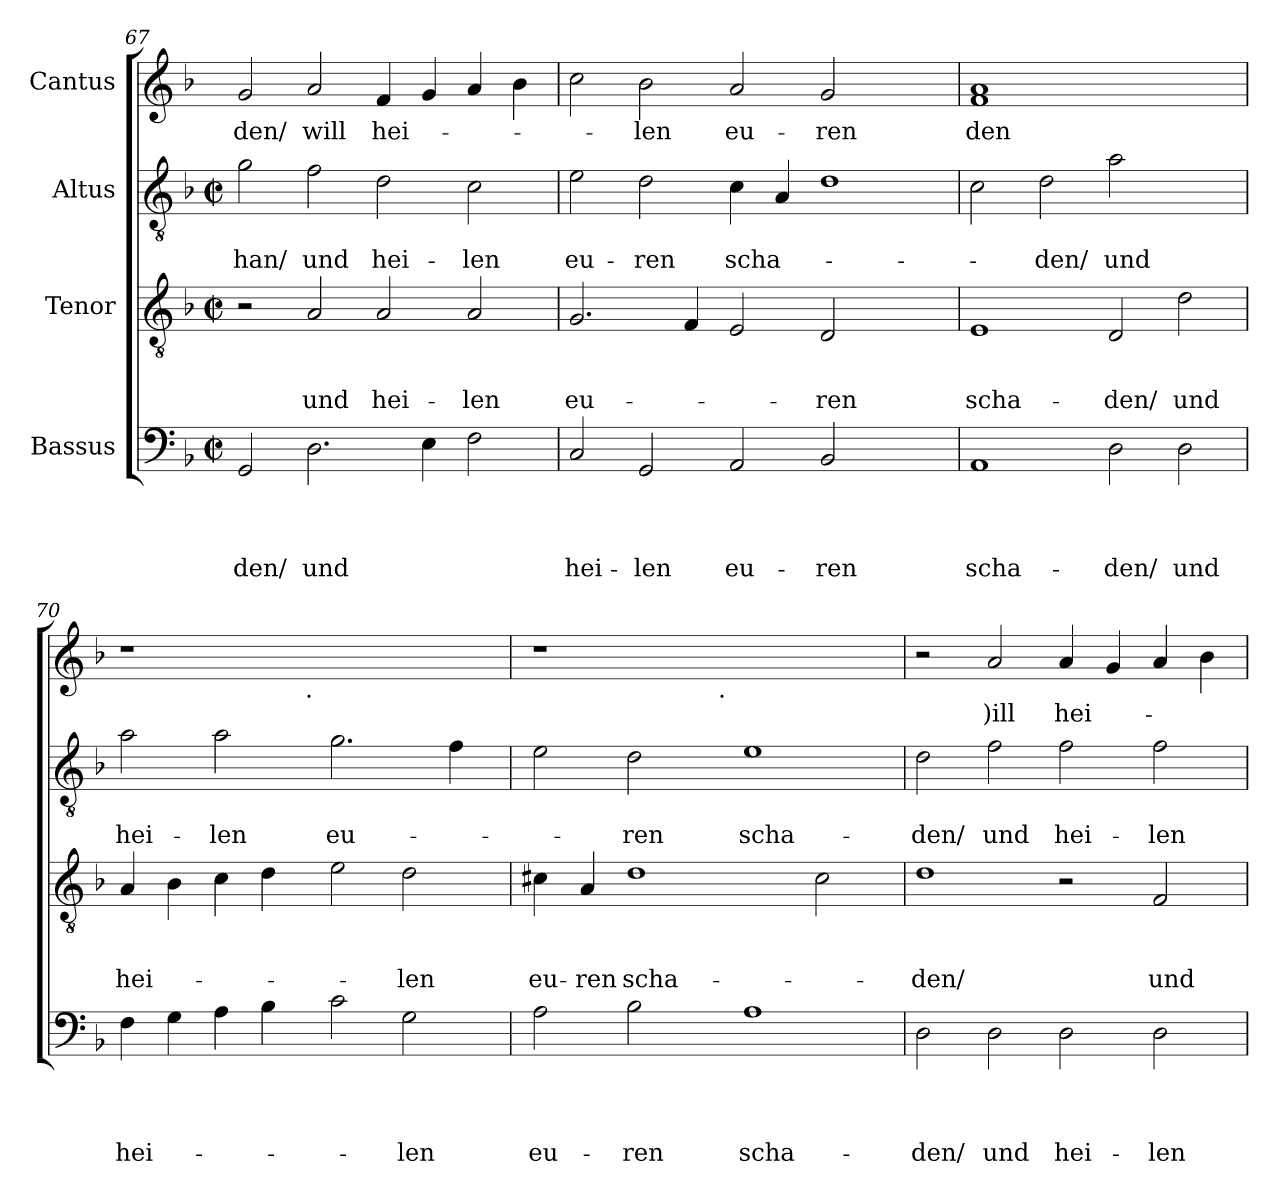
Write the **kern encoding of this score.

**kern	**text	**text	**text	**text	**kern	**text	**text	**text	**kern	**text	**text	**kern	**text
*part4	*part4	*part4	*part4	*part4	*part3	*part3	*part3	*part3	*part2	*part2	*part2	*part1	*part1
*staff4	*staff4	*staff4	*staff4	*staff4	*staff3	*staff3	*staff3	*staff3	*staff2	*staff2	*staff2	*staff1	*staff1
*I"Bassus	*	*	*	*	*I"Tenor	*	*	*	*I"Altus	*	*	*I"Cantus	*
*clefF4	*	*	*	*	*clefGv2	*	*	*	*clefGv2	*	*	*clefG2	*
*k[b-]	*	*	*	*	*k[b-]	*	*	*	*k[b-]	*	*	*k[b-]	*
*F:	*	*	*	*	*F:	*	*	*	*F:	*	*	*F:	*
*M2/2	*	*	*	*	*M2/2	*	*	*	*M2/2	*	*	*	*
*met(c|)	*	*	*	*	*met(c|)	*	*	*	*met(c|)	*	*	*	*
=67	=67	=67	=67	=67	=67	=67	=67	=67	=67	=67	=67	=67	=67
!	!	!	!	!LO:LY:b	!	!	!	!	!	!	!LO:LY:b	!	!LO:LY:b
2GG/	.	.	.	-den/	2r	.	.	.	2g\	.	han/	2g/	-den/
!	!	!	!	!LO:LY:b	!	!	!	!LO:LY:b	!	!	!LO:LY:b	!	!LO:LY:b
2.D\	.	.	.	und	2A/	.	.	und	2f\	.	und	2a/	will
!	!	!	!	!	!	!	!	!LO:LY:b	!	!	!LO:LY:b	!	!LO:LY:b
.	.	.	.	.	2A/	.	.	hei-	2d\	.	hei-	4f/	hei-
4E\	.	.	.	.	.	.	.	.	.	.	.	4g/	.
!	!	!	!	!	!	!	!	!LO:LY:b	!	!	!LO:LY:b	!	!
2F\	.	.	.	.	2A/	.	.	-len	2c\	.	-len	4a/	.
.	.	.	.	.	.	.	.	.	.	.	.	4b-\	.
!!LO:LB:g=z
=68	=68	=68	=68	=68	=68	=68	=68	=68	=68	=68	=68	=68	=68
!	!	!	!	!LO:LY:b	!	!	!	!LO:LY:b	!	!	!LO:LY:b	!	!
2C/	.	.	.	hei-	2.G/	.	.	eu-	2e\	.	eu-	2cc\	.
!	!	!	!	!LO:LY:b:rj	!	!	!	!	!	!	!LO:LY:b:rj	!	!LO:LY:b
2GG/	.	.	.	-len	.	.	.	.	2d\	.	-ren	2b-\	-len
.	.	.	.	.	4F/	.	.	.	.	.	.	.	.
!	!	!	!	!LO:LY:b	!	!	!	!	!	!	!LO:LY:b	!	!LO:LY:b
2AA/	.	.	.	eu-	2E/	.	.	.	4c\	.	scha-	2a/	eu-
.	.	.	.	.	.	.	.	.	4A/	.	.	.	.
!	!	!	!	!LO:LY:b	!	!	!	!LO:LY:b	!	!	!	!	!LO:LY:b
2BB-/	.	.	.	-ren	2D/	.	.	-ren	1d	.	.	2g/	-ren
2ryy	.	.	.	.	2ryy	.	.	.	.	.	.	2ryy	.
=69	=69	=69	=69	=69	=69	=69	=69	=69	=69	=69	=69	=69	=69
!	!	!	!	!LO:LY:b	!	!	!	!LO:LY:b	!	!	!	!	!LO:LY:b
1AA	.	.	.	scha-	1E	.	.	scha-	2c\	.	.	1f 1a	-den
!	!	!	!	!	!	!	!	!	!	!	!LO:LY:b	!	!
.	.	.	.	.	.	.	.	.	2d\	.	-den/	.	.
!	!	!	!	!LO:LY:b	!	!	!	!LO:LY:b	!	!	!LO:LY:b	!	!
2D\	.	.	.	-den/	2D/	.	.	-den/	2a\	.	und	1ryy	.
!	!	!	!	!LO:LY:b	!	!	!	!LO:LY:b	!	!	!	!	!
2D\	.	.	.	und	2d\	.	.	und	2ryy	.	.	.	.
=70	=70	=70	=70	=70	=70	=70	=70	=70	=70	=70	=70	=70	=70
!	!	!	!	!LO:LY:b	!	!	!	!LO:LY:b	!	!	!LO:LY:b	!	!
*	*	*	*	*	*	*	*	*	*	*	*	*^	*
4F\	.	.	.	hei-	4A/	.	.	hei-	2a\	.	hei-	1r	2ryy	.
4G\	.	.	.	.	4B-\	.	.	.	.	.	.	.	.	.
!	!	!	!	!	!	!	!	!	!	!	!LO:LY:b	!	!	!
4A\	.	.	.	.	4c\	.	.	.	2a\	.	-len	.	4ryy	.
4B-\	.	.	.	.	4d\	.	.	.	.	.	.	.	8ryy	.
.	.	.	.	.	.	.	.	.	.	.	.	.	32ryy	.
!	!	!	!	!	!	!	!	!	!	!	!	!	!LO:TX:b:t=.	!
.	.	.	.	.	.	.	.	.	.	.	.	.	1ryy	.
!	!	!	!	!	!	!	!	!	!	!	!LO:LY:b	!	!	!
2c\	.	.	.	.	2e\	.	.	.	2.g\	.	eu-	1ryy	.	.
!	!	!	!	!LO:LY:b	!	!	!	!LO:LY:b	!	!	!	!	!	!
2G\	.	.	.	-len	2d\	.	.	-len	.	.	.	.	.	.
.	.	.	.	.	.	.	.	.	4f\	.	.	.	.	.
.	.	.	.	.	.	.	.	.	.	.	.	.	16.ryy	.
=71	=71	=71	=71	=71	=71	=71	=71	=71	=71	=71	=71	=71	=71	=71
!	!	!	!	!LO:LY:b	!	!	!	!LO:LY:b	!	!	!	!	!	!
2A\	.	.	.	eu-	4c#X\	.	.	eu-	2e\	.	.	1r	2ryy	.
!	!	!	!	!	!	!	!	!LO:LY:b	!	!	!	!	!	!
.	.	.	.	.	4A/	.	.	-ren	.	.	.	.	.	.
!	!	!	!	!LO:LY:b	!	!	!	!LO:LY:b	!	!	!LO:LY:b	!	!	!
2B-\	.	.	.	-ren	1d	.	.	scha-	2d\	.	-ren	.	4ryy	.
.	.	.	.	.	.	.	.	.	.	.	.	.	8ryy	.
.	.	.	.	.	.	.	.	.	.	.	.	.	32ryy	.
!	!	!	!	!	!	!	!	!	!	!	!	!	!LO:TX:b:t=.	!
.	.	.	.	.	.	.	.	.	.	.	.	.	1ryy	.
!	!	!	!	!LO:LY:b	!	!	!	!	!	!	!LO:LY:b	!	!	!
1A	.	.	.	scha-	.	.	.	.	1e	.	scha-	1ryy	.	.
.	.	.	.	.	2c#\	.	.	.	.	.	.	.	.	.
.	.	.	.	.	.	.	.	.	.	.	.	.	16.ryy	.
=72	=72	=72	=72	=72	=72	=72	=72	=72	=72	=72	=72	=72	=72	=72
!	!	!	!	!LO:LY:b	!	!	!	!LO:LY:b	!	!	!LO:LY:b	!	!	!
*	*	*	*	*	*	*	*	*	*	*	*	*v	*v	*
2D\	.	.	.	-den/	1d	.	.	-den/	2d\	.	-den/	2r	.
!	!	!	!	!LO:LY:b	!	!	!	!	!	!	!LO:LY:b	!	!LO:LY:b
2D\	.	.	.	und	.	.	.	.	2f\	.	und	2a/	)ill
!	!	!	!	!LO:LY:b	!	!	!	!	!	!	!LO:LY:b	!	!LO:LY:b
2D\	.	.	.	hei-	2r	.	.	.	2f\	.	hei-	4a/	hei-
.	.	.	.	.	.	.	.	.	.	.	.	4g/	.
!	!	!	!	!LO:LY:b	!	!	!	!LO:LY:b	!	!	!LO:LY:b	!	!
2D\	.	.	.	-len	2F/	.	.	und	2f\	.	-len	4a/	.
.	.	.	.	.	.	.	.	.	.	.	.	4b-\	.
=	=	=	=	=	=	=	=	=	=	=	=	=	=
*-	*-	*-	*-	*-	*-	*-	*-	*-	*-	*-	*-	*-	*-
